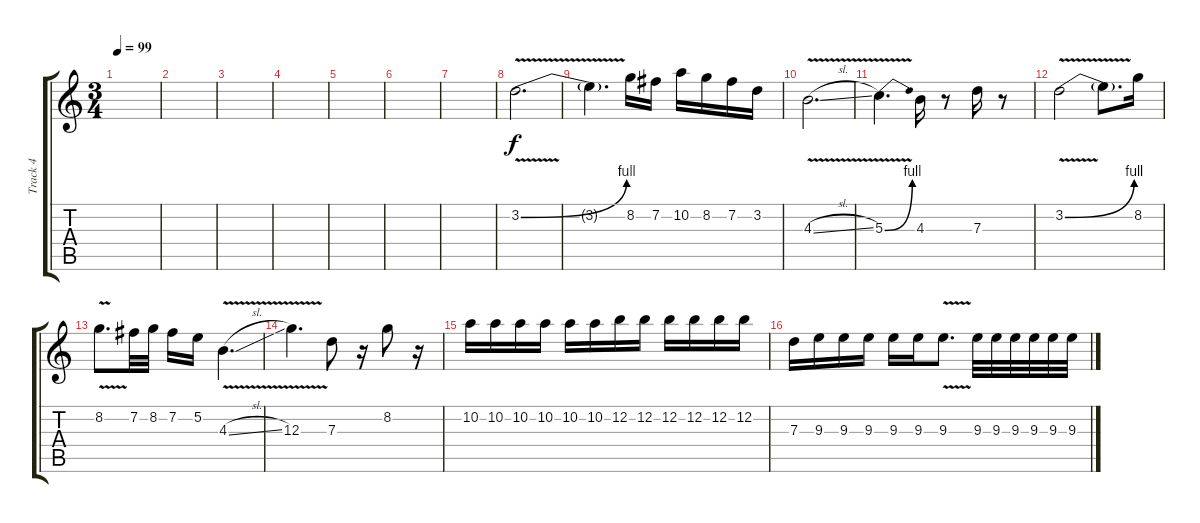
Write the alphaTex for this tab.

\track ("Track 4" "Track 4") {instrument distortionguitar}
\staff {score tabs}
\tuning (E4 B3 G3 D3 A2 E2) {hide}
\ts (3 4)
\tempo 99
\clef g2
\ks c
|
|
|
|
|
|
|
3.2{be (bend 0 0 60 4) v}.2{d} |
3.2{t}.4{d} 8.2.16 7.2.16 10.2.16 8.2.16 7.2.16 3.2.16 |
4.3{v sl}.2{d} |
5.3{be (bend 0 0 60 4) v}.4{d} 4.3.16 r.8 7.3.16 r.8 |
3.2{be (bend 0 0 60 4) v}.2 3.2{t}.8{d} 8.2.16 |
8.2{v}.8{d} 7.2.32 8.2.32 7.2.16 5.2.16 4.3{v sl}.4{d} |
12.3{v}.4{d} 7.3.8 r.16 8.2.8 r.16 |
10.2.16 10.2.16 10.2.16 10.2.16 10.2.16 10.2.16 12.2.16 12.2.16 12.2.16 12.2.16 12.2.16 12.2.16 |
7.3.16 9.3.16 9.3.16 9.3.16 9.3.16 9.3.16 9.3{v}.8{d} 9.3.32 9.3.32 9.3.32 9.3.32 9.3.32 9.3.32
